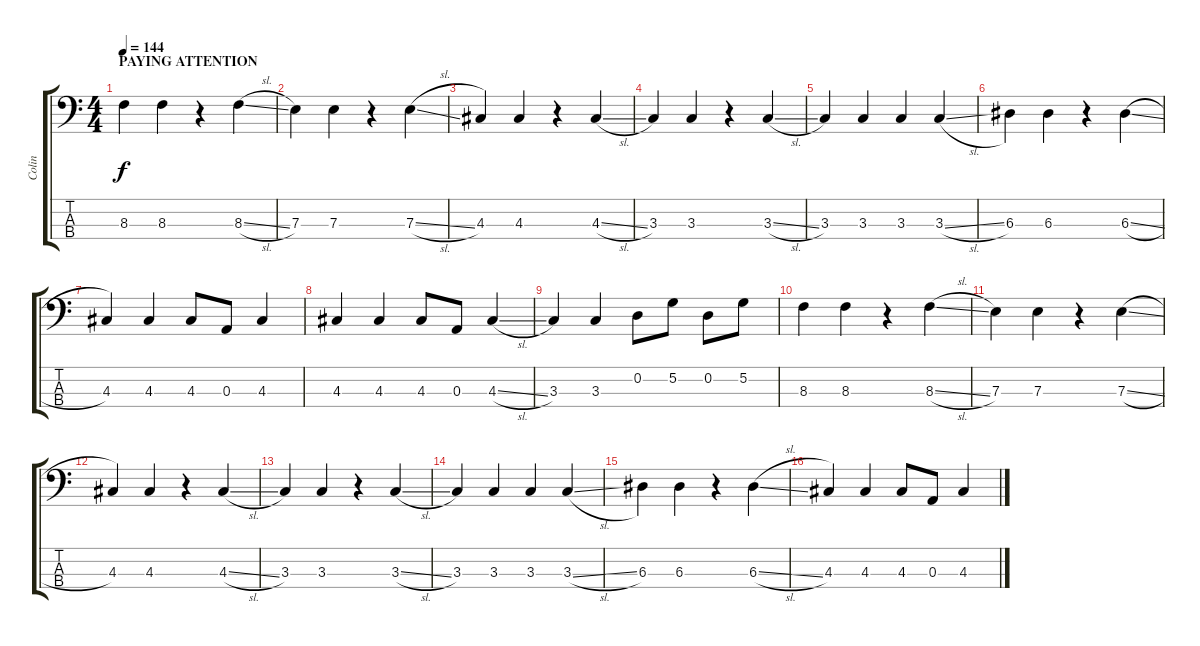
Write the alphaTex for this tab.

\track ("Colin" "Colin") {instrument electricbassfinger}
\staff {score tabs}
\tuning (G2 D2 A1 E1) {hide}
\ts (4 4)
\section ("" "PAYING ATTENTION")
\tempo 144
\clef f4
\ks c
8.3.4{dy f volume 16} 8.3.4 r.4 8.3{sl}.4 |
7.3.4 7.3.4 r.4 7.3{sl}.4 |
4.3.4 4.3.4 r.4 4.3{sl}.4 |
3.3.4 3.3.4 r.4 3.3{sl}.4 |
3.3.4 3.3.4 3.3.4 3.3{sl}.4 |
6.3.4 6.3.4 r.4 6.3{sl}.4 |
4.3.4 4.3.4 4.3.8 0.3.8 4.3.4 |
4.3.4 4.3.4 4.3.8 0.3.8 4.3{sl}.4 |
3.3.4 3.3.4 0.2.8 5.2.8 0.2.8 5.2.8 |
8.3.4 8.3.4 r.4 8.3{sl}.4 |
7.3.4 7.3.4 r.4 7.3{sl}.4 |
4.3.4 4.3.4 r.4 4.3{sl}.4 |
3.3.4 3.3.4 r.4 3.3{sl}.4 |
3.3.4 3.3.4 3.3.4 3.3{sl}.4 |
6.3.4 6.3.4 r.4 6.3{sl}.4 |
4.3.4 4.3.4 4.3.8 0.3.8 4.3.4
